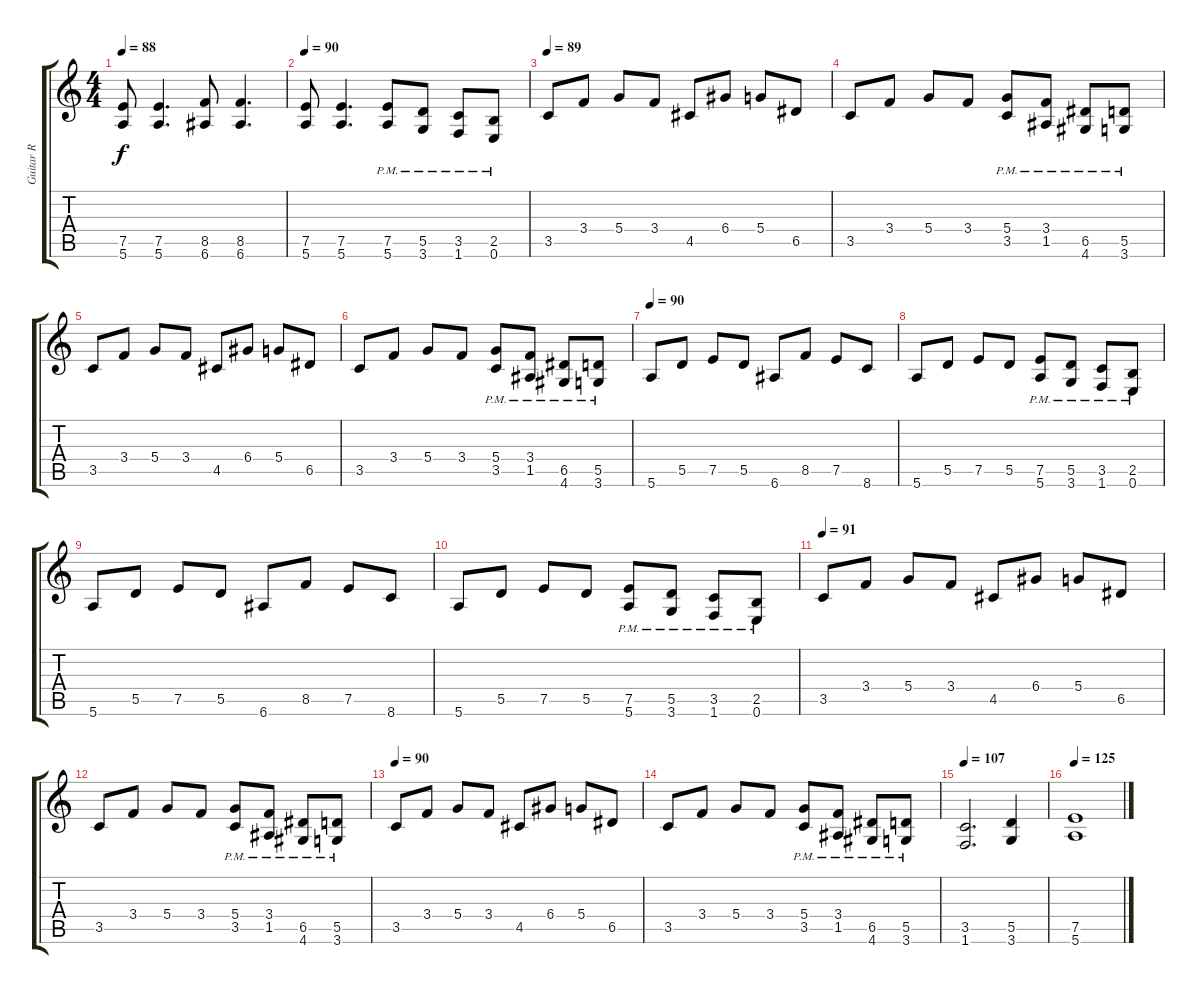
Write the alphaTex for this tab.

\track ("Guitar R" "Guitar R") {instrument distortionguitar}
\staff {score tabs}
\tuning (E4 B3 G3 D3 A2 E2) {hide}
\ts (4 4)
\tempo 88
\clef g2
\ks c
(7.5 5.6).8{dy f} (7.5 5.6).4{d} (8.5 6.6).8 (8.5 6.6).4{d} |
\tempo 90
(7.5 5.6).8 (7.5 5.6).4{d} (7.5{pm} 5.6{pm}).8 (5.5{pm} 3.6{pm}).8 (3.5{pm} 1.6{pm}).8 (2.5{pm} 0.6{pm}).8 |
\tempo 89
3.5.8 3.4.8 5.4.8 3.4.8 4.5.8 6.4.8 5.4.8 6.5.8 |
3.5.8 3.4.8 5.4.8 3.4.8 (5.4{pm} 3.5{pm}).8 (3.4{pm} 1.5{pm}).8 (6.5{pm} 4.6{pm}).8 (5.5{pm} 3.6{pm}).8 |
3.5.8 3.4.8 5.4.8 3.4.8 4.5.8 6.4.8 5.4.8 6.5.8 |
3.5.8 3.4.8 5.4.8 3.4.8 (5.4{pm} 3.5{pm}).8 (3.4{pm} 1.5{pm}).8 (6.5{pm} 4.6{pm}).8 (5.5{pm} 3.6{pm}).8 |
\tempo 90
5.6.8 5.5.8 7.5.8 5.5.8 6.6.8 8.5.8 7.5.8 8.6.8 |
5.6.8 5.5.8 7.5.8 5.5.8 (7.5{pm} 5.6{pm}).8 (5.5{pm} 3.6{pm}).8 (3.5{pm} 1.6{pm}).8 (2.5{pm} 0.6{pm}).8 |
5.6.8 5.5.8 7.5.8 5.5.8 6.6.8 8.5.8 7.5.8 8.6.8 |
5.6.8 5.5.8 7.5.8 5.5.8 (7.5{pm} 5.6{pm}).8 (5.5{pm} 3.6{pm}).8 (3.5{pm} 1.6{pm}).8 (2.5{pm} 0.6{pm}).8 |
\tempo 91
3.5.8 3.4.8 5.4.8 3.4.8 4.5.8 6.4.8 5.4.8 6.5.8 |
3.5.8 3.4.8 5.4.8 3.4.8 (5.4{pm} 3.5{pm}).8 (3.4{pm} 1.5{pm}).8 (6.5{pm} 4.6{pm}).8 (5.5{pm} 3.6{pm}).8 |
\tempo 90
3.5.8 3.4.8 5.4.8 3.4.8 4.5.8 6.4.8 5.4.8 6.5.8 |
3.5.8 3.4.8 5.4.8 3.4.8 (5.4{pm} 3.5{pm}).8 (3.4{pm} 1.5{pm}).8 (6.5{pm} 4.6{pm}).8 (5.5{pm} 3.6{pm}).8 |
\tempo 107
(3.5 1.6).2{d} (5.5 3.6).4 |
\tempo 125
(7.5 5.6).1
